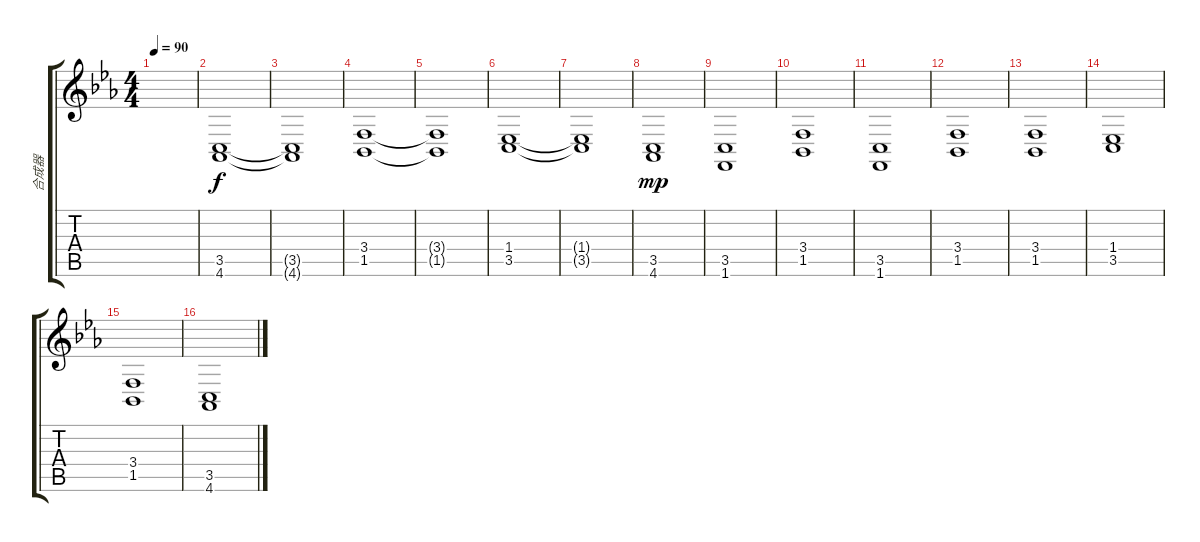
\track ("合成器" "合成器") {instrument pad2warm}
\staff {score tabs}
\tuning (E4 B3 G3 D3 A2 E2) {hide}
\ts (4 4)
\tempo 90
\clef g2
\ks eb
|
(3.5 4.6).1 |
(3.5{t} 4.6{t}).1 |
(3.4 1.5).1 |
(3.4{t} 1.5{t}).1 |
(1.4 3.5).1 |
(1.4{t} 3.5{t}).1 |
(3.5 4.6).1{dy mp} |
(3.5 1.6).1 |
(3.4 1.5).1 |
(3.5 1.6).1 |
(3.4 1.5).1 |
(3.4 1.5).1 |
(1.4 3.5).1 |
(3.4 1.5).1 |
(3.5 4.6).1
